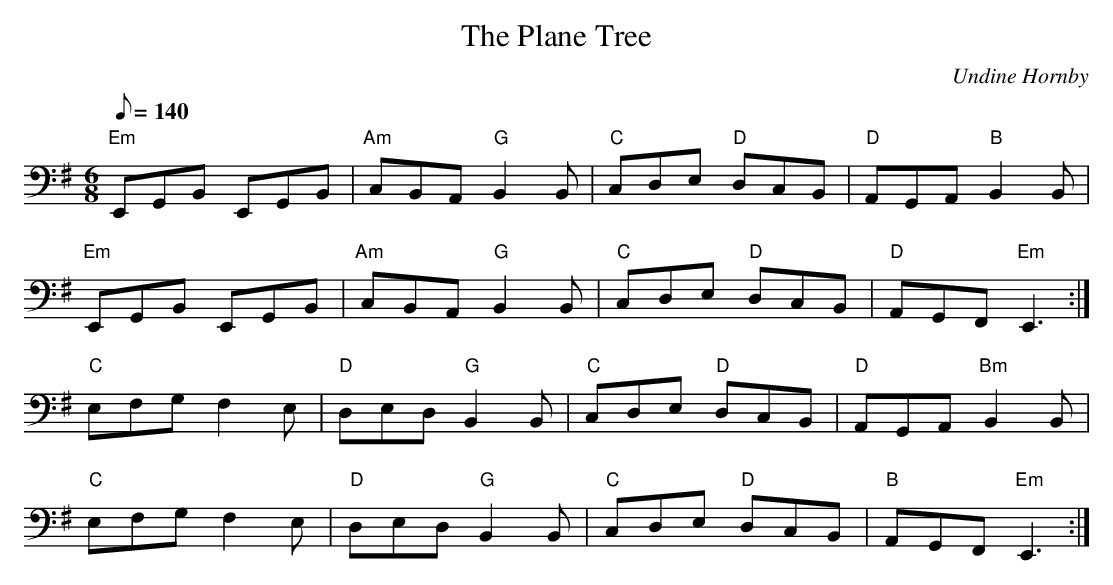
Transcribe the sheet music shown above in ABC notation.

X:1
T: Plane Tree, The
C: Undine Hornby
M: 6/8
L: 1/8
Q: 140
K: Emin clef=bass middle=d
"Em" EGB EGB| "Am" cBA "G" B2 B| "C" cde "D" dcB| "D" AGA "B" B2 B |
   "Em" EGB EGB| "Am" cBA "G" B2 B| "C" cde "D" dcB| "D" AGF "Em" E3:|
"C" efg f2 e| "D" ded "G" B2 B | "C" cde "D" dcB| "D" AGA "Bm" B2 B|
   "C" efg f2 e| "D" ded "G" B2 B | "C" cde "D" dcB| "B" AGF "Em" E3:|
